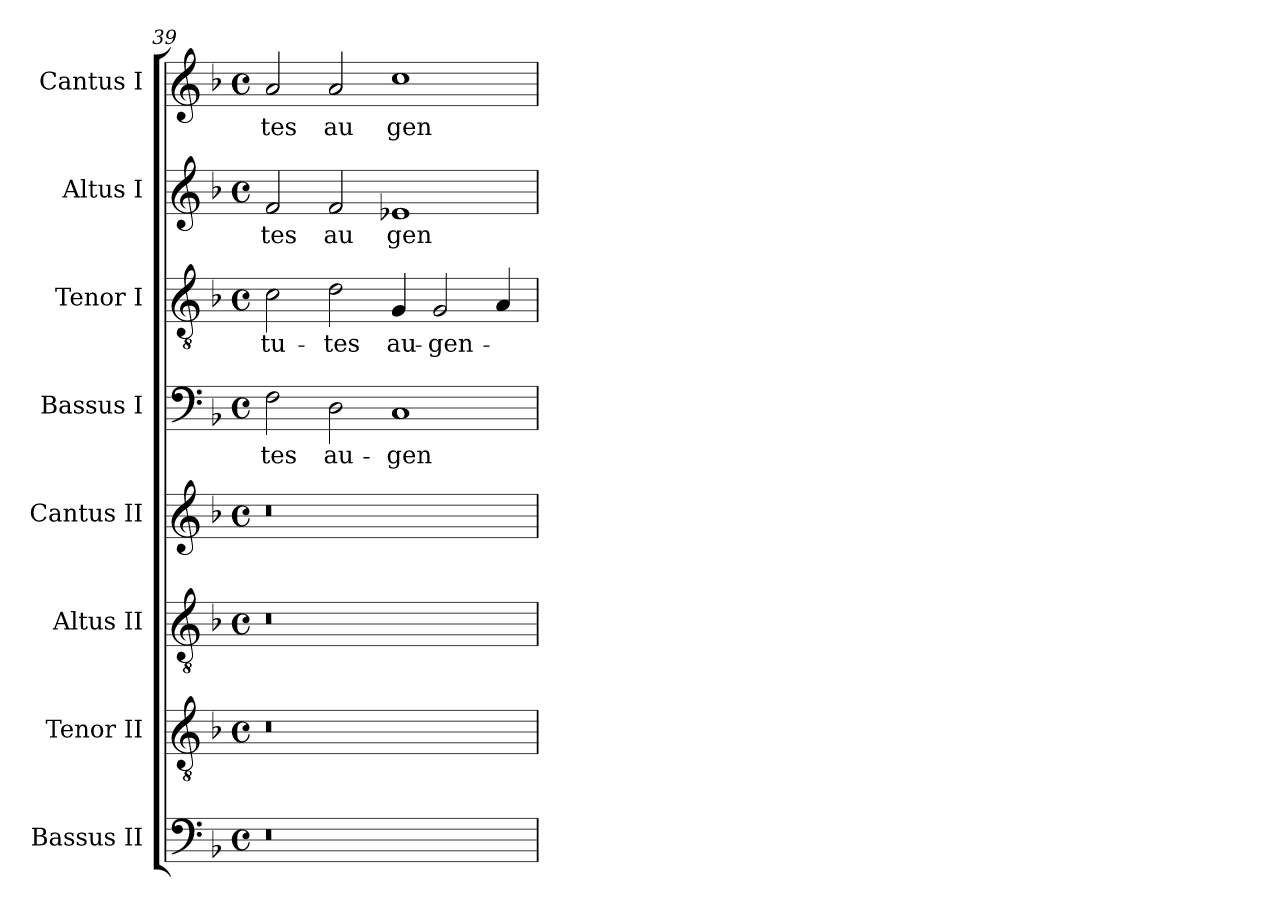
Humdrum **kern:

**kern	**kern	**kern	**kern	**kern	**text	**kern	**text	**kern	**text	**kern	**text
*part8	*part7	*part6	*part5	*part4	*part4	*part3	*part3	*part2	*part2	*part1	*part1
*staff8	*staff7	*staff6	*staff5	*staff4	*staff4	*staff3	*staff3	*staff2	*staff2	*staff1	*staff1
*I"Bassus II	*I"Tenor II	*I"Altus II	*I"Cantus II	*I"Bassus I	*	*I"Tenor I	*	*I"Altus I	*	*I"Cantus I	*
*clefF4	*clefGv2	*clefGv2	*clefG2	*clefF4	*	*clefGv2	*	*clefG2	*	*clefG2	*
*k[b-]	*k[b-]	*k[b-]	*k[b-]	*k[b-]	*	*k[b-]	*	*k[b-]	*	*k[b-]	*
*F:	*F:	*F:	*F:	*F:	*	*F:	*	*F:	*	*F:	*
*M4/4	*M4/4	*M4/4	*M4/4	*M4/4	*	*M4/4	*	*M4/4	*	*M4/4	*
*met(c)	*met(c)	*met(c)	*met(c)	*met(c)	*	*met(c)	*	*met(c)	*	*met(c)	*
=39	=39	=39	=39	=39	=39	=39	=39	=39	=39	=39	=39
!	!	!	!	!	!LO:LY:b:cj	!	!LO:LY:b:cj	!	!LO:LY:b:cj	!	!LO:LY:b:cj
0r	0r	0r	0r	2F\	-tes	2c\	-tu-	2f/	tes	2a/	tes
!	!	!	!	!	!LO:LY:b:cj	!	!LO:LY:b:cj	!	!LO:LY:b:cj	!	!LO:LY:b:cj
.	.	.	.	2D\	au-	2d\	-tes	2f/	au	2a/	au
!	!	!	!	!	!LO:LY:b:cj	!	!LO:LY:b:cj	!	!LO:LY:b:cj	!	!LO:LY:b:cj
.	.	.	.	1C	-gen-	4G/	au-	1e-X	gen	1cc	gen
!	!	!	!	!	!	!	!LO:LY:b	!	!	!	!
.	.	.	.	.	.	2G/	-gen-	.	.	.	.
.	.	.	.	.	.	4A/	.	.	.	.	.
=	=	=	=	=	=	=	=	=	=	=	=
*-	*-	*-	*-	*-	*-	*-	*-	*-	*-	*-	*-
